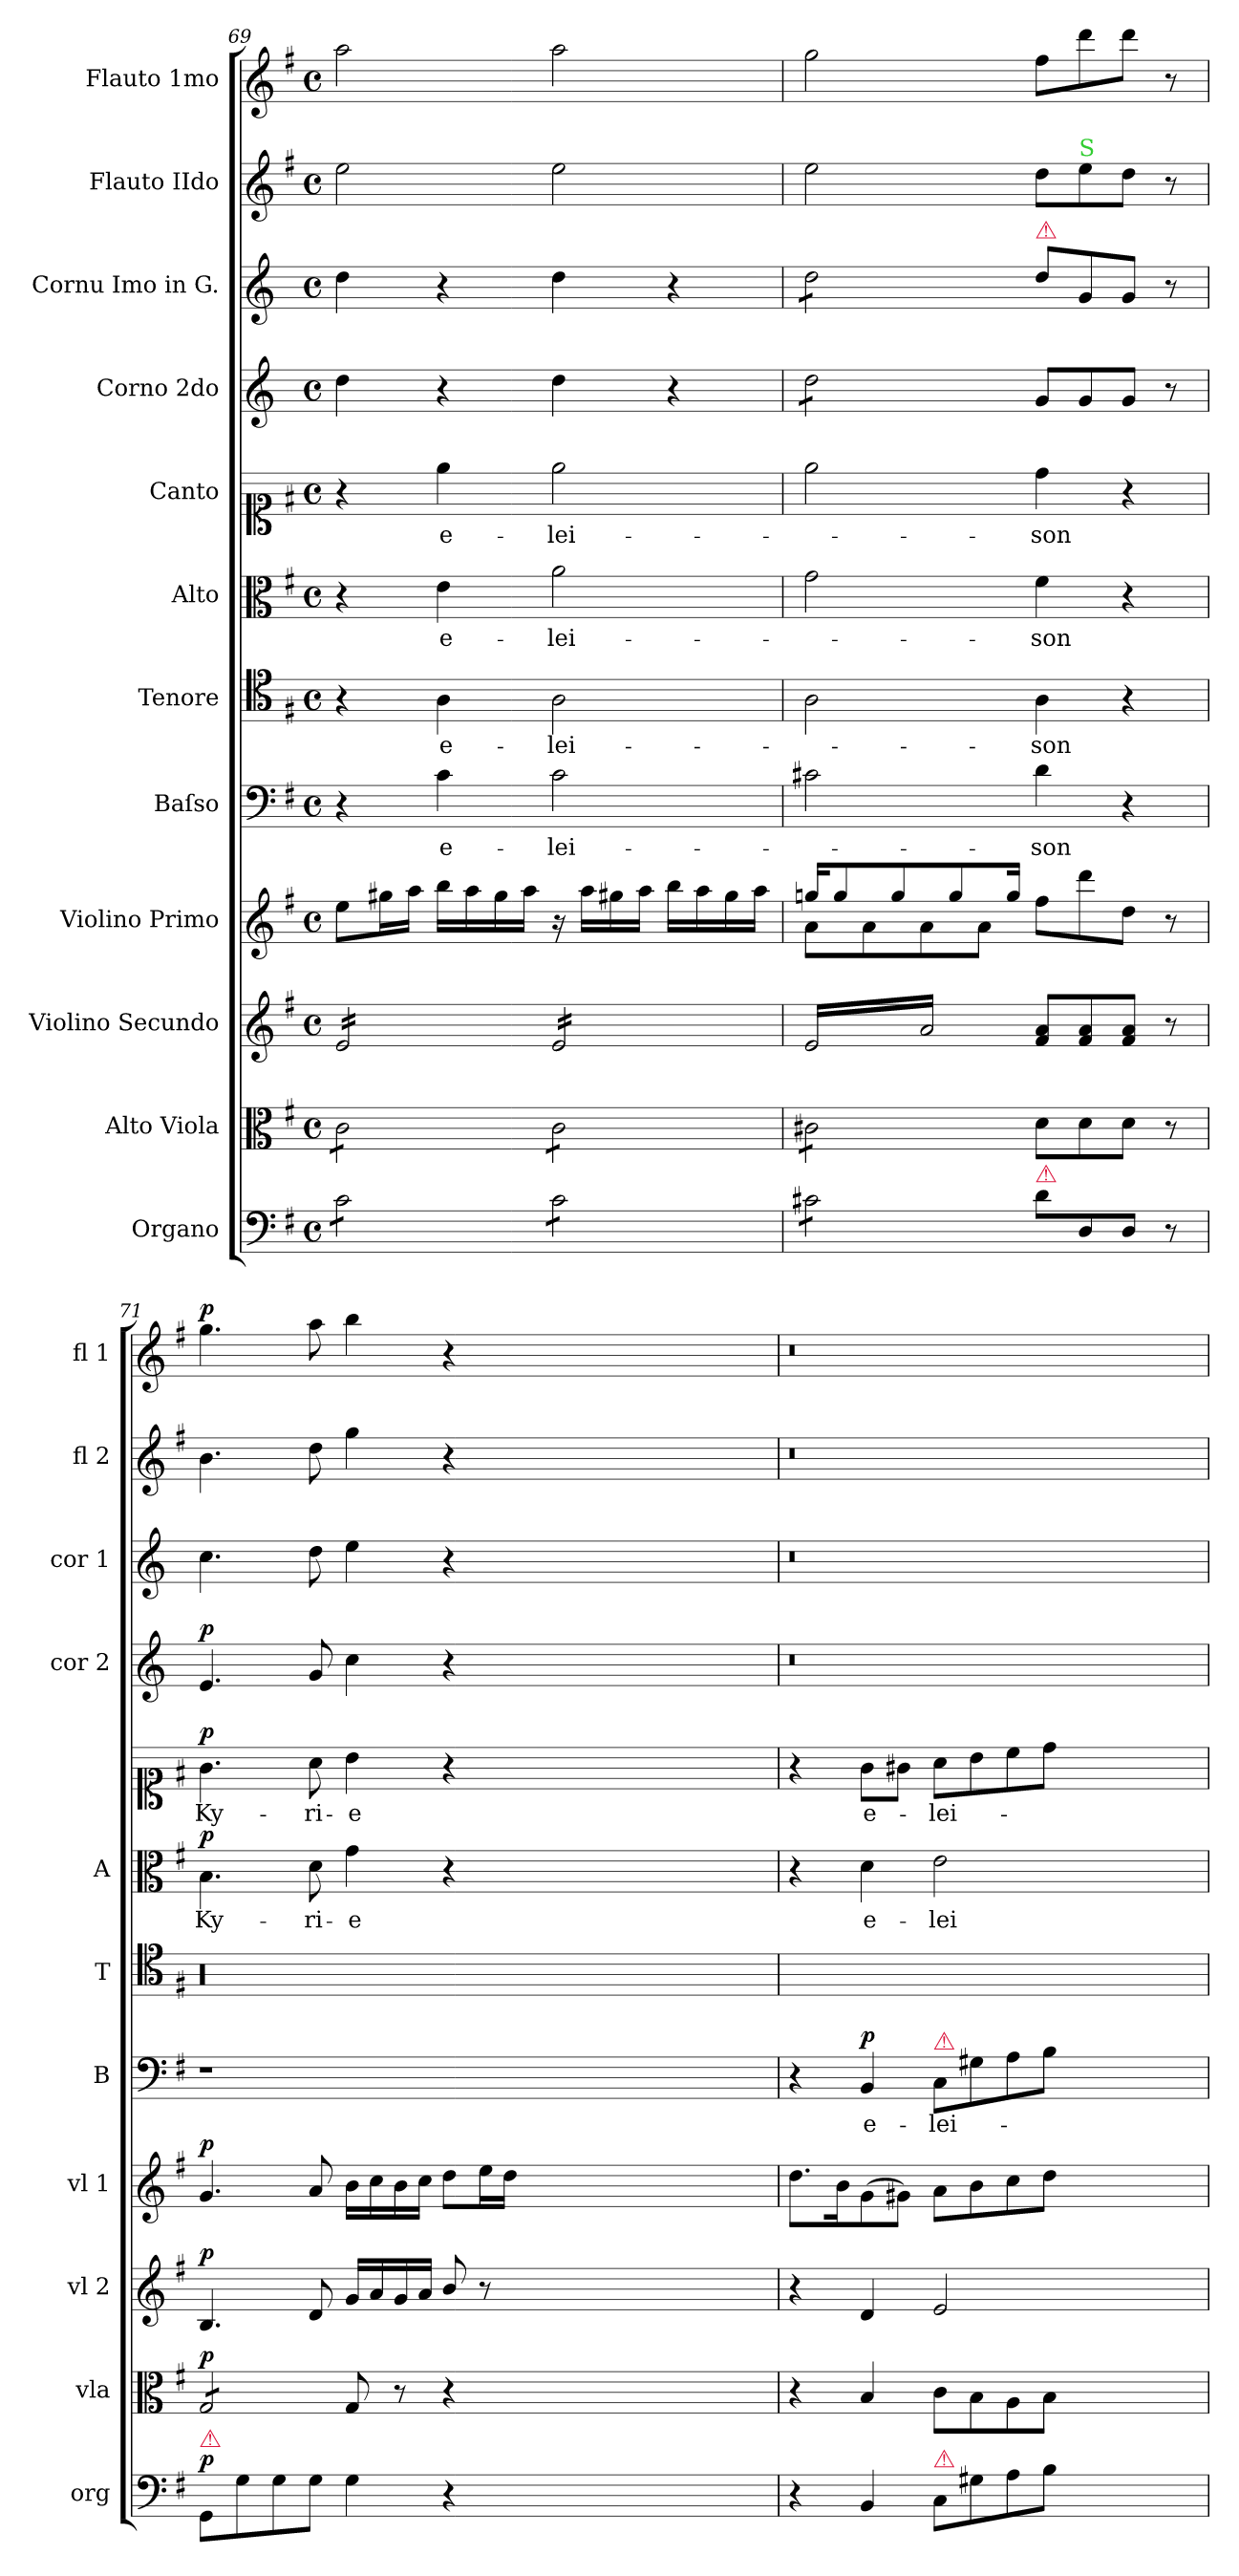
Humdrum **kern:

**kern	**dynam	**kern	**dynam	**kern	**dynam	**kern	**dynam	**kern	**text	**dynam	**kern	**text	**kern	**text	**dynam	**kern	**text	**dynam	**kern	**dynam	**kern	**kern	**kern	**dynam
*part12	*part12	*part11	*part11	*part10	*part10	*part9	*part9	*part8	*part8	*part8	*part7	*part7	*part6	*part6	*part6	*part5	*part5	*part5	*part4	*part4	*part3	*part2	*part1	*part1
*staff12	*staff12	*staff11	*staff11	*staff10	*staff10	*staff9	*staff9	*staff8	*staff8	*staff8	*staff7	*staff7	*staff6	*staff6	*staff6	*staff5	*staff5	*staff5	*staff4	*staff4	*staff3	*staff2	*staff1	*staff1
*I"Organo	*	*I"Alto Viola	*	*I"Violino Secundo	*	*I"Violino Primo	*	*I"Baſso	*	*	*I"Tenore	*	*I"Alto	*	*	*I"Canto	*	*	*I"Corno 2do	*	*I"Cornu Imo in G.	*I"Flauto IIdo	*I"Flauto 1mo	*
*I'org	*	*I'vla	*	*I'vl 2	*	*I'vl 1	*	*I'B	*	*	*I'T	*	*I'A	*	*	*	*	*	*I'cor 2	*	*I'cor 1	*I'fl 2	*I'fl 1	*
*clefF4	*	*clefC3	*	*clefG2	*	*clefG2	*	*clefF4	*	*	*clefC4	*	*clefC3	*	*	*clefC1	*	*	*clefG2	*	*clefG2	*clefG2	*clefG2	*
*	*	*	*	*	*	*	*	*	*	*	*	*	*	*	*	*	*	*	*ITrd3c5	*	*ITrd3c5	*	*	*
*k[f#]	*	*k[f#]	*	*k[f#]	*	*k[f#]	*	*k[f#]	*	*	*k[f#]	*	*k[f#]	*	*	*k[f#]	*	*	*k[f#]	*	*k[f#]	*k[f#]	*k[f#]	*
*G:	*	*G:	*	*G:	*	*G:	*	*G:	*	*	*G:	*	*G:	*	*	*G:	*	*	*G:	*	*G:	*G:	*G:	*
*M4/4	*	*M4/4	*	*M4/4	*	*M4/4	*	*M4/4	*	*	*M4/4	*	*M4/4	*	*	*M4/4	*	*	*M4/4	*	*M4/4	*M4/4	*M4/4	*
*met(c)	*	*met(c)	*	*met(c)	*	*met(c)	*	*met(c)	*	*	*met(c)	*	*met(c)	*	*	*met(c)	*	*	*met(c)	*	*met(c)	*met(c)	*met(c)	*
=69	=69	=69	=69	=69	=69	=69	=69	=69	=69	=69	=69	=69	=69	=69	=69	=69	=69	=69	=69	=69	=69	=69	=69	=69
*tremolo	*	*	*	*	*	*	*	*	*	*	*	*	*	*	*	*	*	*	*	*	*	*	*	*
*	*	*tremolo	*	*	*	*	*	*	*	*	*	*	*	*	*	*	*	*	*	*	*	*	*	*
*	*	*	*	*tremolo	*	*	*	*	*	*	*	*	*	*	*	*	*	*	*	*	*	*	*	*
8c\L	.	8c\L	.	16e/LL	.	8ee\L	.	4r	.	.	4r	.	4r	.	.	4r	.	.	4a\	.	4a\	2ee\	2aa\	.
.	.	.	.	16e/	.	.	.	.	.	.	.	.	.	.	.	.	.	.	.	.	.	.	.	.
8c\	.	8c\	.	16e/	.	16gg#X\L	.	.	.	.	.	.	.	.	.	.	.	.	.	.	.	.	.	.
.	.	.	.	16e/	.	16aa\JJ	.	.	.	.	.	.	.	.	.	.	.	.	.	.	.	.	.	.
8c\	.	8c\	.	16e/	.	16bb\LL	.	4c\	e-	.	4A\	e-	4e\	e-	.	4ee\	e-	.	4r	.	4r	.	.	.
.	.	.	.	16e/	.	16aa\	.	.	.	.	.	.	.	.	.	.	.	.	.	.	.	.	.	.
8c\J	.	8c\J	.	16e/	.	16gg#\	.	.	.	.	.	.	.	.	.	.	.	.	.	.	.	.	.	.
.	.	.	.	16e/JJ	.	16aa\JJ	.	.	.	.	.	.	.	.	.	.	.	.	.	.	.	.	.	.
8c\L	.	8c\L	.	16e/LL	.	16r	.	2c\	-lei-	.	2A\	-lei-	2a\	-lei-	.	2ee\	-lei-	.	4a\	.	4a\	2ee\	2aa\	.
.	.	.	.	16e/	.	16aa\LL	.	.	.	.	.	.	.	.	.	.	.	.	.	.	.	.	.	.
8c\	.	8c\	.	16e/	.	16gg#X\	.	.	.	.	.	.	.	.	.	.	.	.	.	.	.	.	.	.
.	.	.	.	16e/	.	16aa\JJ	.	.	.	.	.	.	.	.	.	.	.	.	.	.	.	.	.	.
8c\	.	8c\	.	16e/	.	16bb\LL	.	.	.	.	.	.	.	.	.	.	.	.	4r	.	4r	.	.	.
.	.	.	.	16e/	.	16aa\	.	.	.	.	.	.	.	.	.	.	.	.	.	.	.	.	.	.
8c\J	.	8c\J	.	16e/	.	16gg#\	.	.	.	.	.	.	.	.	.	.	.	.	.	.	.	.	.	.
.	.	.	.	16e/JJ	.	16aa\JJ	.	.	.	.	.	.	.	.	.	.	.	.	.	.	.	.	.	.
=70	=70	=70	=70	=70	=70	=70	=70	=70	=70	=70	=70	=70	=70	=70	=70	=70	=70	=70	=70	=70	=70	=70	=70	=70
*	*	*	*	*	*	*^	*	*	*	*	*	*	*	*	*	*	*	*	*	*	*	*	*	*
*	*	*	*	*	*	*tremolo	*	*	*	*	*	*	*	*	*	*	*	*	*	*	*	*	*	*	*
*	*	*	*	*	*	*	*	*	*	*	*	*	*	*	*	*	*	*	*	*tremolo	*	*	*	*	*
*	*	*	*	*	*	*	*	*	*	*	*	*	*	*	*	*	*	*	*	*	*	*tremolo	*	*	*
8c#X\L	.	8c#X\L	.	16e/LL	.	16ggn/KL	8a\L	.	2c#X\	.	.	2A\	.	2g\	.	.	2ee\	.	.	8a\L	.	8a\L	2ee\	2gg\	.
.	.	.	.	16a/	.	8gg/	.	.	.	.	.	.	.	.	.	.	.	.	.	.	.	.	.	.	.
8c#X\	.	8c#X\	.	16e/	.	.	8a\	.	.	.	.	.	.	.	.	.	.	.	.	8a\	.	8a\	.	.	.
.	.	.	.	16a/	.	8gg/	.	.	.	.	.	.	.	.	.	.	.	.	.	.	.	.	.	.	.
8c#X\	.	8c#X\	.	16e/	.	.	8a\	.	.	.	.	.	.	.	.	.	.	.	.	8a\	.	8a\	.	.	.
.	.	.	.	16a/	.	8gg/	.	.	.	.	.	.	.	.	.	.	.	.	.	.	.	.	.	.	.
8c#X\J	.	8c#X\J	.	16e/	.	.	8a\J	.	.	.	.	.	.	.	.	.	.	.	.	8a\J	.	8a\J	.	.	.
*	*	*	*	*	*	*	*	*	*	*	*	*	*	*	*	*	*	*	*	*	*	*Xtremolo	*	*	*
*	*	*	*	*	*	*	*	*	*	*	*	*	*	*	*	*	*	*	*	*Xtremolo	*	*	*	*	*
*	*	*	*	*	*	*Xtremolo	*	*	*	*	*	*	*	*	*	*	*	*	*	*	*	*	*	*	*
*	*	*Xtremolo	*	*	*	*	*	*	*	*	*	*	*	*	*	*	*	*	*	*	*	*	*	*	*
*Xtremolo	*	*	*	*	*	*	*	*	*	*	*	*	*	*	*	*	*	*	*	*	*	*	*	*	*
.	.	.	.	16a/JJ	.	16gg/Jk	.	.	.	.	.	.	.	.	.	.	.	.	.	.	.	.	.	.	.
*	*	*	*	*Xtremolo	*	*	*	*	*	*	*	*	*	*	*	*	*	*	*	*	*	*	*	*	*
!	!	!	!	!	!	!	!	!	!	!	!	!	!	!	!	!	!	!	!	!	!	!LO:TX:a:color=crimson:t=⚠	!	!	!
!LO:TX:a:color=crimson:t=⚠	!	!	!	!	!	!	!	!	!	!	!	!	!	!	!	!	!	!	!	!	!	!	!	!	!
8d\L	.	8d\L	.	8f#/ 8a/L	.	8ff#\L	2ryy	.	4d\	-son	.	4A\	-son	4f#\	-son	.	4dd\	-son	.	8d/L	.	8a\L	8dd\L	8ff#\L	.
.	.	.	.	.	.	.	.	.	.	.	.	.	.	.	.	.	.	.	.	.	.	.	.	.	.
!	!	!	!	!	!	!	!	!	!	!	!	!	!	!	!	!	!	!	!	!	!	!	!LO:TX:a:color=limegreen:t=S	!	!
8D/	.	8d\	.	8f#/ 8a/	.	8ddd\	.	.	.	.	.	.	.	.	.	.	.	.	.	8d/	.	8d/	8ee\	8ddd\	.
.	.	.	.	.	.	.	.	.	.	.	.	.	.	.	.	.	.	.	.	.	.	.	.	.	.
8D/J	.	8d\J	.	8f#/ 8a/J	.	8dd\J	.	.	4r	.	.	4r	.	4r	.	.	4r	.	.	8d/J	.	8d/J	8dd\J	8ddd\J	.
8r	.	8r	.	8r	.	8r	.	.	.	.	.	.	.	.	.	.	.	.	.	8r	.	8r	8r	8r	.
*	*	*	*	*	*	*v	*v	*	*	*	*	*	*	*	*	*	*	*	*	*	*	*	*	*	*
=71	=71	=71	=71	=71	=71	=71	=71	=71	=71	=71	=71	=71	=71	=71	=71	=71	=71	=71	=71	=71	=71	=71	=71	=71
!LO:TX:a:color=crimson:t=⚠	!	!	!	!	!	!	!	!	!	!	!	!	!	!	!	!	!	!	!	!	!	!	!	!
!	!LO:DY:a	!	!LO:DY:a	!	!LO:DY:a	!	!LO:DY:a	!	!	!	!	!	!	!	!LO:DY:a	!	!	!LO:DY:a	!	!LO:DY:a	!	!	!	!LO:DY:a
*	*	*tremolo	*	*	*	*	*	*	*	*	*	*	*	*	*	*	*	*	*	*	*	*	*	*
8GG/L	p	8G/L	p	4.B/	p	4.g/	p	1r	.	.	00r	.	4.B\	Ky-	p	4.g\	Ky-	p	4.B/	p	4.g\	4.b\	4.gg\	p
8G\	.	8G/	.	.	.	.	.	.	.	.	.	.	.	.	.	.	.	.	.	.	.	.	.	.
8G\	.	8G/	.	.	.	.	.	.	.	.	.	.	.	.	.	.	.	.	.	.	.	.	.	.
8G\J	.	8G/J	.	8d/	.	8a/	.	.	.	.	.	.	8d\	-ri-	.	8a\	-ri-	.	8d/	.	8a\	8dd\	8aa\	.
*	*	*Xtremolo	*	*	*	*	*	*	*	*	*	*	*	*	*	*	*	*	*	*	*	*	*	*
4G\	.	8G/	.	16g/LL	.	16b\LL	.	.	.	.	.	.	4g\	-e	.	4b\	-e	.	4g\	.	4b\	4gg\	4bb\	.
.	.	.	.	16a/	.	16cc\	.	.	.	.	.	.	.	.	.	.	.	.	.	.	.	.	.	.
.	.	8r	.	16g/	.	16b\	.	.	.	.	.	.	.	.	.	.	.	.	.	.	.	.	.	.
.	.	.	.	16a/JJ	.	16cc\JJ	.	.	.	.	.	.	.	.	.	.	.	.	.	.	.	.	.	.
4r	.	4r	.	8b/	.	8dd\L	.	.	.	.	.	.	4r	.	.	4r	.	.	4r	.	4r	4r	4r	.
.	.	.	.	8r	.	16ee\L	.	.	.	.	.	.	.	.	.	.	.	.	.	.	.	.	.	.
.	.	.	.	.	.	16dd\JJ	.	.	.	.	.	.	.	.	.	.	.	.	.	.	.	.	.	.
0.ryy	.	0.ryy	.	0.ryy	.	0.ryy	.	0.ryy	.	.	.	.	0.ryy	.	.	0.ryy	.	.	0.ryy	.	0.ryy	0.ryy	0.ryy	.
=72	=72	=72	=72	=72	=72	=72	=72	=72	=72	=72	=72	=72	=72	=72	=72	=72	=72	=72	=72	=72	=72	=72	=72	=72
4r	.	4r	.	4r	.	8.dd\L	.	4r	.	.	0ryy	.	4r	.	.	4r	.	.	0r	.	0r	0r	0r	.
.	.	.	.	.	.	16b\K	.	.	.	.	.	.	.	.	.	.	.	.	.	.	.	.	.	.
!	!	!	!	!	!	!	!	!	!	!LO:DY:a	!	!	!	!	!	!	!	!	!	!	!	!	!	!
4BB/	.	4B/	.	4d/	.	(8g\	.	4BB/	e-	p	.	.	4d\	e-	.	8g\L	e-	.	.	.	.	.	.	.
.	.	.	.	.	.	8g#X\J)	.	.	.	.	.	.	.	.	.	8g#X\J	.	.	.	.	.	.	.	.
!	!	!	!	!	!	!	!	!LO:TX:a:color=crimson:t=⚠	!	!	!	!	!	!	!	!	!	!	!	!	!	!	!	!
!LO:TX:a:color=crimson:t=⚠	!	!	!	!	!	!	!	!	!	!	!	!	!	!	!	!	!	!	!	!	!	!	!	!
8C/L	.	8c\L	.	2e/	.	8a\L	.	8C/L	-lei-	.	.	.	2e\	-lei-	.	8a\L	-lei-	.	.	.	.	.	.	.
8G#X\	.	8B\	.	.	.	8b\	.	8G#X\	.	.	.	.	.	.	.	8b\	.	.	.	.	.	.	.	.
8A\	.	8A\	.	.	.	8cc\	.	8A\	.	.	.	.	.	.	.	8cc\	.	.	.	.	.	.	.	.
8B\J	.	8B\J	.	.	.	8dd\J	.	8B\J	.	.	.	.	.	.	.	8dd\J	.	.	.	.	.	.	.	.
1ryy	.	1ryy	.	1ryy	.	1ryy	.	1ryy	.	.	.	.	1ryy	.	.	1ryy	.	.	.	.	.	.	.	.
=	=	=	=	=	=	=	=	=	=	=	=	=	=	=	=	=	=	=	=	=	=	=	=	=
*-	*-	*-	*-	*-	*-	*-	*-	*-	*-	*-	*-	*-	*-	*-	*-	*-	*-	*-	*-	*-	*-	*-	*-	*-
